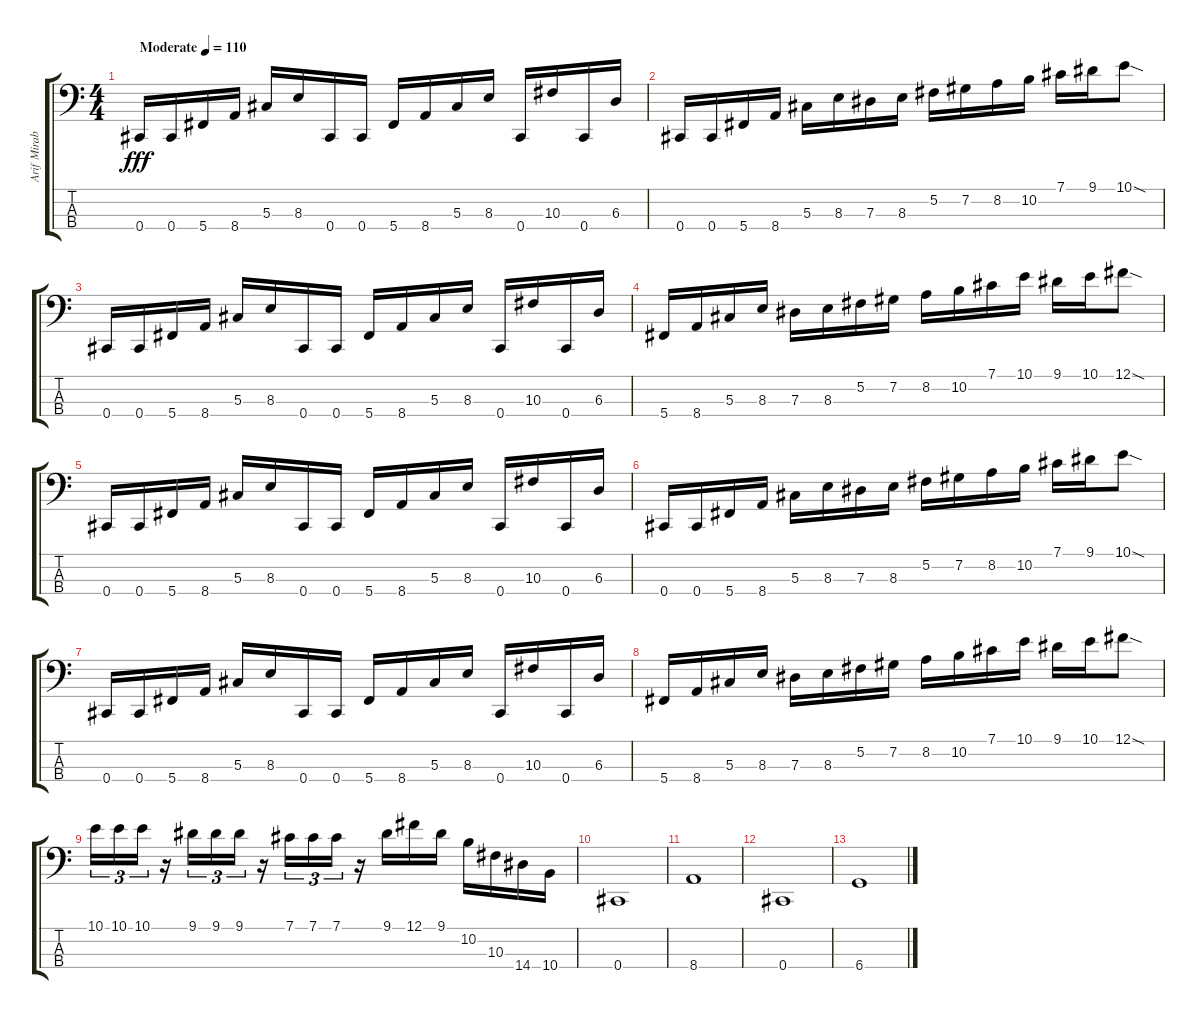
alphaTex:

\track ("Arif Mirabdolbaghi" "Arif Mirab") {instrument electricbassfinger}
\staff {score tabs}
\tuning (Gb2 Db2 Ab1 Db1) {hide}
\ts (4 4)
\tempo (110 "Moderate")
\clef f4
\ks c
0.4.16{dy fff instrument electricbassfinger} 0.4.16 5.4.16 8.4.16 5.3.16 8.3.16 0.4.16 0.4.16 5.4.16 8.4.16 5.3.16 8.3.16 0.4.16 10.3.16 0.4.16 6.3.16 |
0.4.16 0.4.16 5.4.16 8.4.16 5.3.16 8.3.16 7.3.16 8.3.16 5.2.16 7.2.16 8.2.16 10.2.16 7.1.16 9.1.16 10.1{sod}.8 |
0.4.16 0.4.16 5.4.16 8.4.16 5.3.16 8.3.16 0.4.16 0.4.16 5.4.16 8.4.16 5.3.16 8.3.16 0.4.16 10.3.16 0.4.16 6.3.16 |
5.4.16 8.4.16 5.3.16 8.3.16 7.3.16 8.3.16 5.2.16 7.2.16 8.2.16 10.2.16 7.1.16 10.1.16 9.1.16 10.1.16 12.1{sod}.8 |
0.4.16 0.4.16 5.4.16 8.4.16 5.3.16 8.3.16 0.4.16 0.4.16 5.4.16 8.4.16 5.3.16 8.3.16 0.4.16 10.3.16 0.4.16 6.3.16 |
0.4.16 0.4.16 5.4.16 8.4.16 5.3.16 8.3.16 7.3.16 8.3.16 5.2.16 7.2.16 8.2.16 10.2.16 7.1.16 9.1.16 10.1{sod}.8 |
0.4.16 0.4.16 5.4.16 8.4.16 5.3.16 8.3.16 0.4.16 0.4.16 5.4.16 8.4.16 5.3.16 8.3.16 0.4.16 10.3.16 0.4.16 6.3.16 |
5.4.16 8.4.16 5.3.16 8.3.16 7.3.16 8.3.16 5.2.16 7.2.16 8.2.16 10.2.16 7.1.16 10.1.16 9.1.16 10.1.16 12.1{sod}.8 |
10.1.16{tu (3 2)} 10.1.16{tu (3 2)} 10.1.16{tu (3 2)} r.16 9.1.16{tu (3 2)} 9.1.16{tu (3 2)} 9.1.16{tu (3 2)} r.16 7.1.16{tu (3 2)} 7.1.16{tu (3 2)} 7.1.16{tu (3 2)} r.16 9.1.16 12.1.16 9.1.16 10.2.16 10.3.16 14.4.16 10.4.16 |
0.4.1 |
8.4.1 |
0.4.1 |
6.4.1
